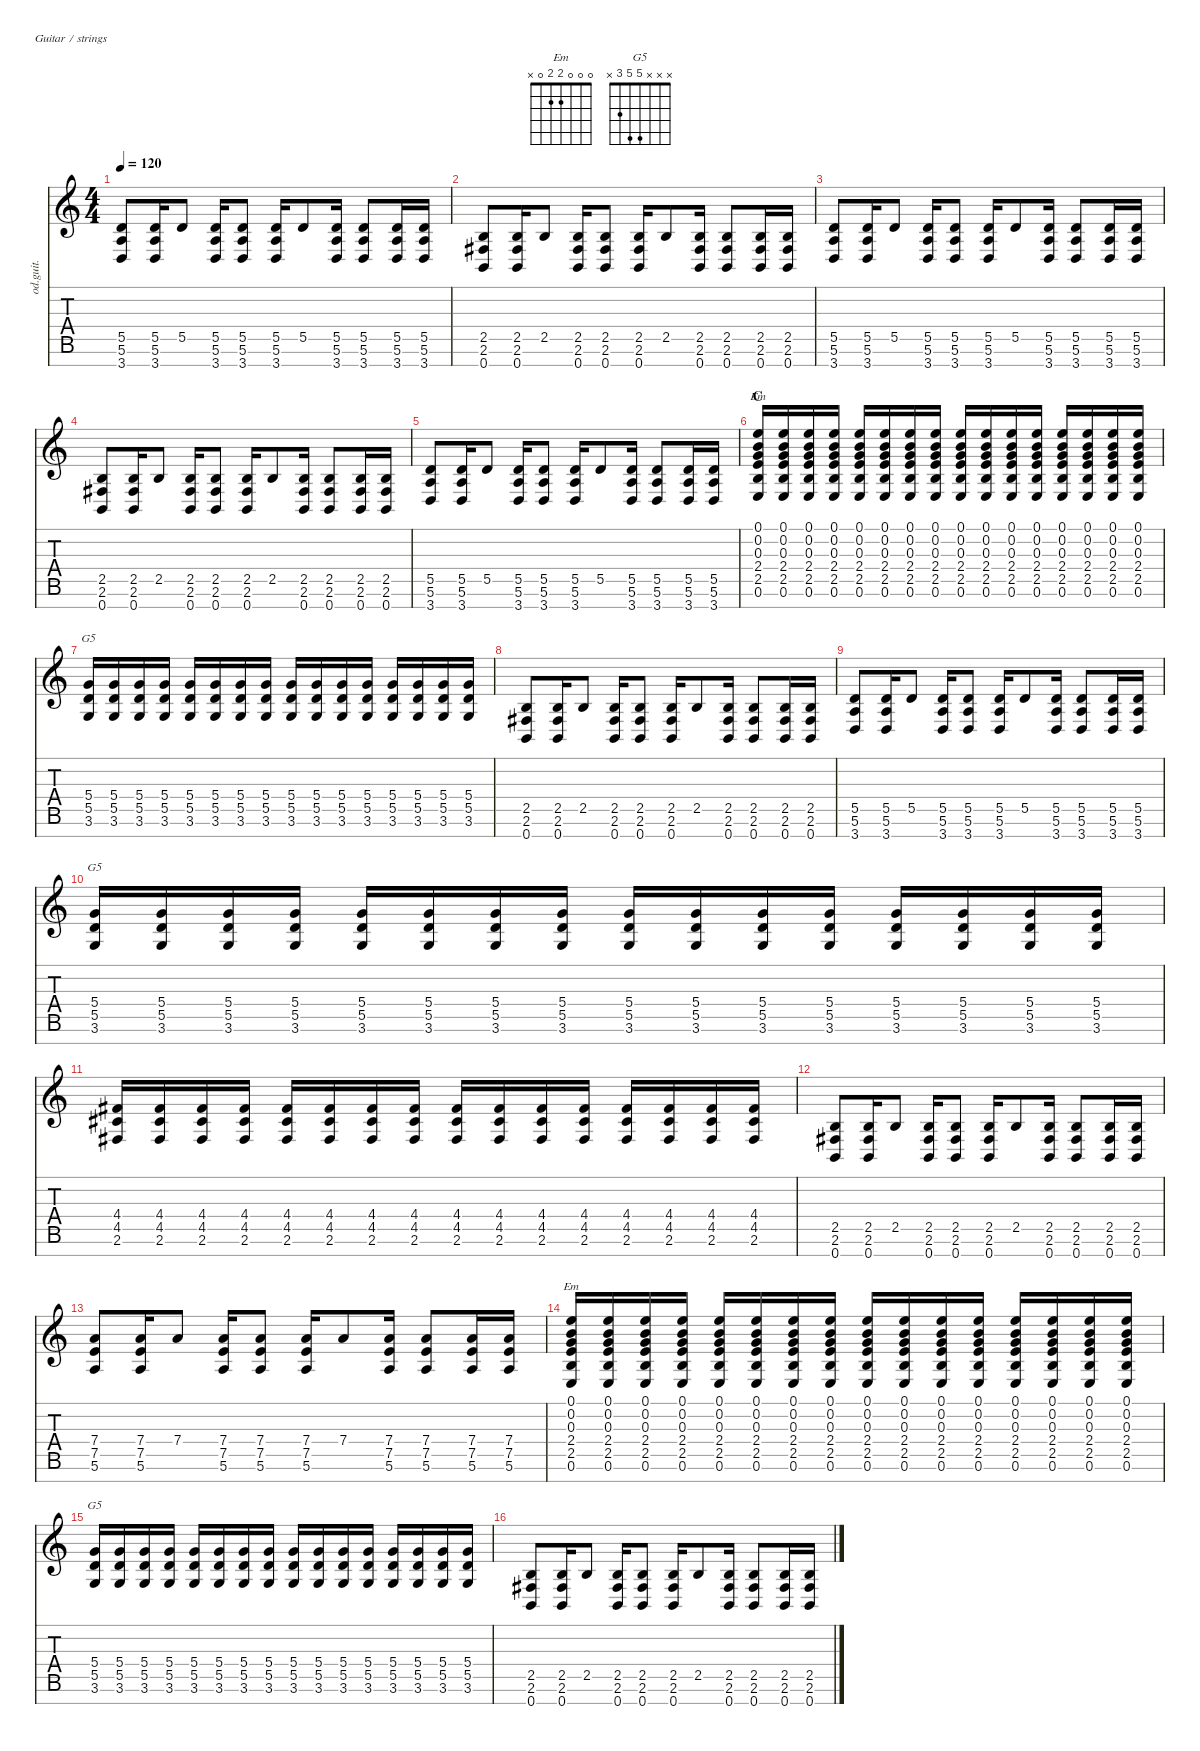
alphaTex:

\defaultSystemsLayout 4
\hideDynamics
\bracketExtendMode nobrackets
\otherSystemsTrackNameOrientation horizontal
\track ("Base Guitar" "od.guit.") {instrument overdrivenguitar}
\staff {score tabs}
\tuning (E4 B3 G3 D3 A2 E2 B1)
\chord ("Em" 0 0 0 2 2 0 x)
\chord ("G5" x x x 5 5 3 x)
\ts (4 4)
\tempo 120
\clef g2
\ks c
(5.5 5.6 3.7).8{dy f} (5.5 5.6 3.7).16 5.5.8 (5.5 5.6 3.7).16 (5.5 5.6 3.7).8 (5.5 5.6 3.7).16 5.5.8 (5.5 5.6 3.7).16 (5.5 5.6 3.7).8 (5.5 5.6 3.7).16 (5.5 5.6 3.7).16 |
(2.5 2.6{acc #} 0.7).8 (2.5 2.6{acc #} 0.7).16 2.5.8 (2.5 2.6{acc #} 0.7).16 (2.5 2.6{acc #} 0.7).8 (2.5 2.6{acc #} 0.7).16 2.5.8 (2.5 2.6{acc #} 0.7).16 (2.5 2.6{acc #} 0.7).8 (2.5 2.6{acc #} 0.7).16 (2.5 2.6{acc #} 0.7).16 |
(5.5 5.6 3.7).8 (5.5 5.6 3.7).16 5.5.8 (5.5 5.6 3.7).16 (5.5 5.6 3.7).8 (5.5 5.6 3.7).16 5.5.8 (5.5 5.6 3.7).16 (5.5 5.6 3.7).8 (5.5 5.6 3.7).16 (5.5 5.6 3.7).16 |
(2.5 2.6{acc #} 0.7).8 (2.5 2.6{acc #} 0.7).16 2.5.8 (2.5 2.6{acc #} 0.7).16 (2.5 2.6{acc #} 0.7).8 (2.5 2.6{acc #} 0.7).16 2.5.8 (2.5 2.6{acc #} 0.7).16 (2.5 2.6{acc #} 0.7).8 (2.5 2.6{acc #} 0.7).16 (2.5 2.6{acc #} 0.7).16 |
(5.5 5.6 3.7).8 (5.5 5.6 3.7).16 5.5.8 (5.5 5.6 3.7).16 (5.5 5.6 3.7).8 (5.5 5.6 3.7).16 5.5.8 (5.5 5.6 3.7).16 (5.5 5.6 3.7).8 (5.5 5.6 3.7).16 (5.5 5.6 3.7).16 |
\section ("" "C")
(0.1 0.2 0.3 2.4 2.5 0.6).16{ch "Em"} (0.1 0.2 0.3 2.4 2.5 0.6).16 (0.1 0.2 0.3 2.4 2.5 0.6).16 (0.1 0.2 0.3 2.4 2.5 0.6).16 (0.1 0.2 0.3 2.4 2.5 0.6).16 (0.1 0.2 0.3 2.4 2.5 0.6).16 (0.1 0.2 0.3 2.4 2.5 0.6).16 (0.1 0.2 0.3 2.4 2.5 0.6).16 (0.1 0.2 0.3 2.4 2.5 0.6).16 (0.1 0.2 0.3 2.4 2.5 0.6).16 (0.1 0.2 0.3 2.4 2.5 0.6).16 (0.1 0.2 0.3 2.4 2.5 0.6).16 (0.1 0.2 0.3 2.4 2.5 0.6).16 (0.1 0.2 0.3 2.4 2.5 0.6).16 (0.1 0.2 0.3 2.4 2.5 0.6).16 (0.1 0.2 0.3 2.4 2.5 0.6).16 |
(5.4 5.5 3.6).16{ch "G5"} (5.4 5.5 3.6).16 (5.4 5.5 3.6).16 (5.4 5.5 3.6).16 (5.4 5.5 3.6).16 (5.4 5.5 3.6).16 (5.4 5.5 3.6).16 (5.4 5.5 3.6).16 (5.4 5.5 3.6).16 (5.4 5.5 3.6).16 (5.4 5.5 3.6).16 (5.4 5.5 3.6).16 (5.4 5.5 3.6).16 (5.4 5.5 3.6).16 (5.4 5.5 3.6).16 (5.4 5.5 3.6).16 |
(2.5 2.6{acc #} 0.7).8 (2.5 2.6{acc #} 0.7).16 2.5.8 (2.5 2.6{acc #} 0.7).16 (2.5 2.6{acc #} 0.7).8 (2.5 2.6{acc #} 0.7).16 2.5.8 (2.5 2.6{acc #} 0.7).16 (2.5 2.6{acc #} 0.7).8 (2.5 2.6{acc #} 0.7).16 (2.5 2.6{acc #} 0.7).16 |
(5.5 5.6 3.7).8 (5.5 5.6 3.7).16 5.5.8 (5.5 5.6 3.7).16 (5.5 5.6 3.7).8 (5.5 5.6 3.7).16 5.5.8 (5.5 5.6 3.7).16 (5.5 5.6 3.7).8 (5.5 5.6 3.7).16 (5.5 5.6 3.7).16 |
(5.4 5.5 3.6).16{ch "G5"} (5.4 5.5 3.6).16 (5.4 5.5 3.6).16 (5.4 5.5 3.6).16 (5.4 5.5 3.6).16 (5.4 5.5 3.6).16 (5.4 5.5 3.6).16 (5.4 5.5 3.6).16 (5.4 5.5 3.6).16 (5.4 5.5 3.6).16 (5.4 5.5 3.6).16 (5.4 5.5 3.6).16 (5.4 5.5 3.6).16 (5.4 5.5 3.6).16 (5.4 5.5 3.6).16 (5.4 5.5 3.6).16 |
(4.4{acc #} 4.5{acc #} 2.6{acc #}).16 (4.4{acc #} 4.5{acc #} 2.6{acc #}).16 (4.4{acc #} 4.5{acc #} 2.6{acc #}).16 (4.4{acc #} 4.5{acc #} 2.6{acc #}).16 (4.4{acc #} 4.5{acc #} 2.6{acc #}).16 (4.4{acc #} 4.5{acc #} 2.6{acc #}).16 (4.4{acc #} 4.5{acc #} 2.6{acc #}).16 (4.4{acc #} 4.5{acc #} 2.6{acc #}).16 (4.4{acc #} 4.5{acc #} 2.6{acc #}).16 (4.4{acc #} 4.5{acc #} 2.6{acc #}).16 (4.4{acc #} 4.5{acc #} 2.6{acc #}).16 (4.4{acc #} 4.5{acc #} 2.6{acc #}).16 (4.4{acc #} 4.5{acc #} 2.6{acc #}).16 (4.4{acc #} 4.5{acc #} 2.6{acc #}).16 (4.4{acc #} 4.5{acc #} 2.6{acc #}).16 (4.4{acc #} 4.5{acc #} 2.6{acc #}).16 |
(2.5 2.6{acc #} 0.7).8 (2.5 2.6{acc #} 0.7).16 2.5.8 (2.5 2.6{acc #} 0.7).16 (2.5 2.6{acc #} 0.7).8 (2.5 2.6{acc #} 0.7).16 2.5.8 (2.5 2.6{acc #} 0.7).16 (2.5 2.6{acc #} 0.7).8 (2.5 2.6{acc #} 0.7).16 (2.5 2.6{acc #} 0.7).16 |
(7.4 7.5 5.6).8 (7.4 7.5 5.6).16 7.4.8 (7.4 7.5 5.6).16 (7.4 7.5 5.6).8 (7.4 7.5 5.6).16 7.4.8 (7.4 7.5 5.6).16 (7.4 7.5 5.6).8 (7.4 7.5 5.6).16 (7.4 7.5 5.6).16 |
(0.1 0.2 0.3 2.4 2.5 0.6).16{ch "Em"} (0.1 0.2 0.3 2.4 2.5 0.6).16 (0.1 0.2 0.3 2.4 2.5 0.6).16 (0.1 0.2 0.3 2.4 2.5 0.6).16 (0.1 0.2 0.3 2.4 2.5 0.6).16 (0.1 0.2 0.3 2.4 2.5 0.6).16 (0.1 0.2 0.3 2.4 2.5 0.6).16 (0.1 0.2 0.3 2.4 2.5 0.6).16 (0.1 0.2 0.3 2.4 2.5 0.6).16 (0.1 0.2 0.3 2.4 2.5 0.6).16 (0.1 0.2 0.3 2.4 2.5 0.6).16 (0.1 0.2 0.3 2.4 2.5 0.6).16 (0.1 0.2 0.3 2.4 2.5 0.6).16 (0.1 0.2 0.3 2.4 2.5 0.6).16 (0.1 0.2 0.3 2.4 2.5 0.6).16 (0.1 0.2 0.3 2.4 2.5 0.6).16 |
(5.4 5.5 3.6).16{ch "G5"} (5.4 5.5 3.6).16 (5.4 5.5 3.6).16 (5.4 5.5 3.6).16 (5.4 5.5 3.6).16 (5.4 5.5 3.6).16 (5.4 5.5 3.6).16 (5.4 5.5 3.6).16 (5.4 5.5 3.6).16 (5.4 5.5 3.6).16 (5.4 5.5 3.6).16 (5.4 5.5 3.6).16 (5.4 5.5 3.6).16 (5.4 5.5 3.6).16 (5.4 5.5 3.6).16 (5.4 5.5 3.6).16 |
(2.5 2.6{acc #} 0.7).8 (2.5 2.6{acc #} 0.7).16 2.5.8 (2.5 2.6{acc #} 0.7).16 (2.5 2.6{acc #} 0.7).8 (2.5 2.6{acc #} 0.7).16 2.5.8 (2.5 2.6{acc #} 0.7).16 (2.5 2.6{acc #} 0.7).8 (2.5 2.6{acc #} 0.7).16 (2.5 2.6{acc #} 0.7).16
